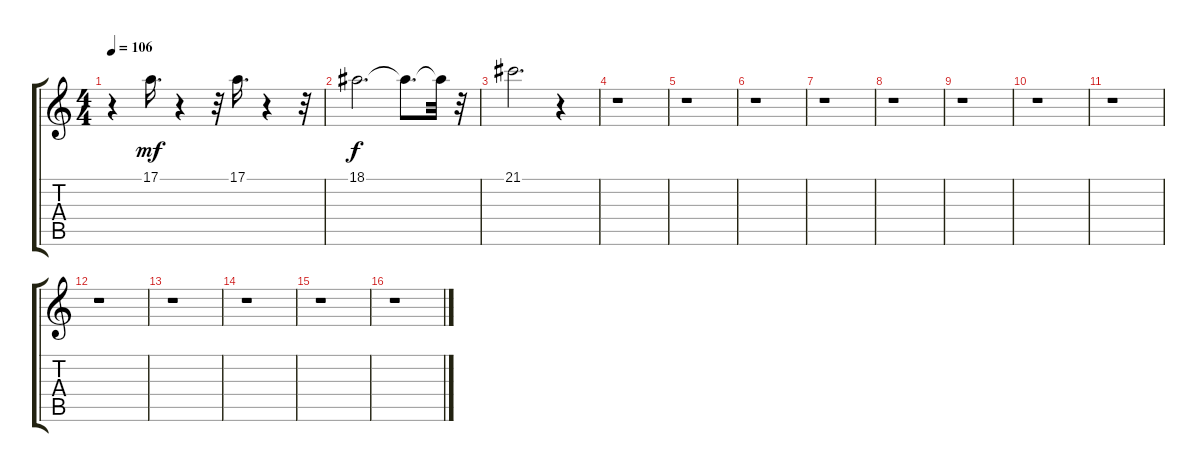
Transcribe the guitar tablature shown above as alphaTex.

\track "" {instrument trumpet}
\staff {score tabs}
\tuning (E4 B3 G3 D3 A2 E2) {hide}
\ts (4 4)
\tempo 106
\clef g2
\ks c
r.4{dy f} 17.1.16{d dy mf} r.4 r.32 17.1.16{d} r.4 r.32 |
18.1.2{d dy f} 18.1{t}.8{d} 18.1{t}.32 r.32 |
21.1.2{d} r.4 |
r.1 |
r.1 |
r.1 |
r.1 |
r.1 |
r.1 |
r.1 |
r.1 |
r.1 |
r.1 |
r.1 |
r.1 |
r.1
